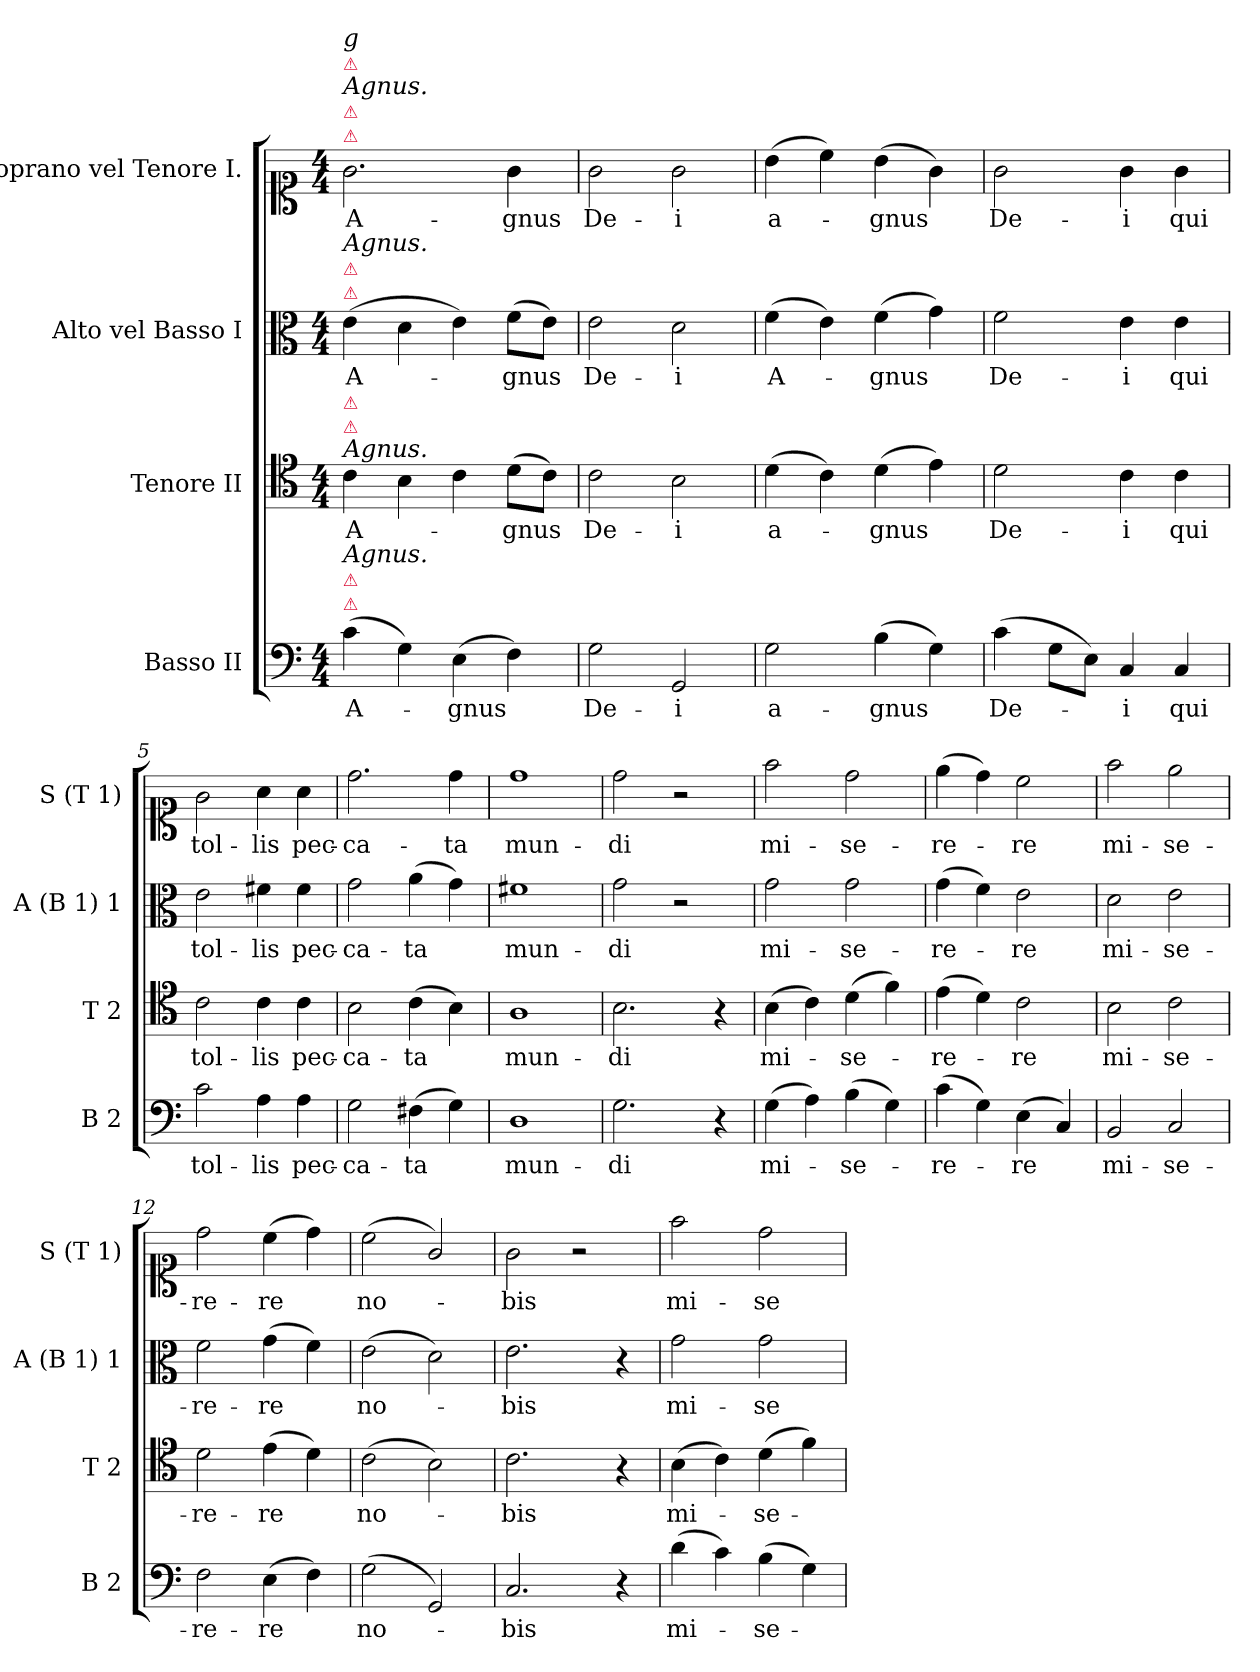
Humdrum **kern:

**kern	**text	**kern	**text	**kern	**text	**kern	**text
*part4	*part4	*part3	*part3	*part2	*part2	*part1	*part1
*staff4	*staff4	*staff3	*staff3	*staff2	*staff2	*staff1	*staff1
*I"Basso II	*	*I"Tenore II	*	*I"Alto vel Basso I	*	*I"Soprano vel Tenore I.	*
*I'B 2	*	*I'T 2	*	*I'A (B 1) 1	*	*I'S (T 1)	*
*clefF4	*	*clefC4	*	*clefC3	*	*clefC1	*
*k[]	*	*k[]	*	*k[]	*	*k[]	*
*C:	*	*C:	*	*C:	*	*C:	*
*M4/4	*	*M4/4	*	*M4/4	*	*M4/4	*
=1	=1	=1	=1	=1	=1	=1	=1
!	!	!	!	!	!	!LO:TX:a:color=crimson:t=⚠	!
!	!	!	!	!	!	!LO:TX:a:color=crimson:t=⚠	!
!	!	!	!	!	!	!LO:TX:a:i:t=Agnus.	!
!	!	!	!	!	!	!LO:TX:a:color=crimson:t=⚠	!
!	!	!	!	!	!	!LO:TX:a:i:t=g	!
!	!	!	!	!LO:TX:a:color=crimson:t=⚠	!	!	!
!	!	!	!	!LO:TX:a:color=crimson:t=⚠	!	!	!
!	!	!	!	!LO:TX:a:i:t=Agnus.	!	!	!
!	!	!LO:TX:a:i:t=Agnus.	!	!	!	!	!
!	!	!LO:TX:a:color=crimson:t=⚠	!	!	!	!	!
!	!	!LO:TX:a:color=crimson:t=⚠	!	!	!	!	!
!LO:TX:a:color=crimson:t=⚠	!	!	!	!	!	!	!
!LO:TX:a:color=crimson:t=⚠	!	!	!	!	!	!	!
!LO:TX:a:i:t=Agnus.	!	!	!	!	!	!	!
(>4c\	A-	4c\	A-	(>4e\	A-	2.g\	A-
4G\)	.	4B\	.	4d\	.	.	.
(>4E\	-gnus	4c\	.	4e\)	.	.	.
4F\)	.	(>8d\L	-gnus	(>8f\L	gnus	4g\	-gnus
.	.	8c\J)	.	8e\J)	.	.	.
=2	=2	=2	=2	=2	=2	=2	=2
2G\	De-	2c\	De-	2e\	De-	2g\	De-
2GG/	-i	2B\	-i	2d\	-i	2g\	-i
=3	=3	=3	=3	=3	=3	=3	=3
2G\	a-	(>4d\	a-	(>4f\	A-	(>4b\	a-
.	.	4c\)	.	4e\)	.	4cc\)	.
(>4B\	-gnus	(>4d\	-gnus	(>4f\	-gnus	(>4b\	-gnus
4G\)	.	4e\)	.	4g\)	.	4g\)	.
=4	=4	=4	=4	=4	=4	=4	=4
(>4c\	De-	2d\	De-	2f\	De-	2g\	De-
8G\L	.	.	.	.	.	.	.
8E\J)	.	.	.	.	.	.	.
4C/	-i	4c\	-i	4e\	-i	4g\	-i
4C/	qui	4c\	qui	4e\	qui	4g\	qui
=5	=5	=5	=5	=5	=5	=5	=5
2c\	tol-	2c\	tol-	2e\	tol-	2g\	tol-
4A\	-lis	4c\	-lis	4f#X\	-lis	4a\	-lis
4A\	pec-	4c\	pec-	4f#\	pec-	4a\	pec-
=6	=6	=6	=6	=6	=6	=6	=6
2G\	-ca-	2B\	-ca-	2g\	-ca-	2.dd\	-ca-
(>4F#X\	-ta	(>4c\	-ta	(>4a\	-ta	.	.
4G\)	.	4B\)	.	4g\)	.	4dd\	-ta
=7	=7	=7	=7	=7	=7	=7	=7
1D	mun-	1A	mun-	1f#X	mun-	1dd	mun-
=8	=8	=8	=8	=8	=8	=8	=8
2.G\	-di	2.B\	-di	2g\	-di	2dd\	-di
.	.	.	.	2r	.	2r	.
4r	.	4r	.	.	.	.	.
=9	=9	=9	=9	=9	=9	=9	=9
(>4G\	mi-	(>4B\	mi-	2g\	mi-	2ff\	mi-
4A\)	.	4c\)	.	.	.	.	.
(>4B\	-se-	(>4d\	-se-	2g\	-se-	2dd\	-se-
4G\)	.	4f\)	.	.	.	.	.
=10	=10	=10	=10	=10	=10	=10	=10
(>4c\	-re-	(>4e\	-re-	(>4g\	-re-	(>4ee\	-re-
4G\)	.	4d\)	.	4f\)	.	4dd\)	.
(>4E\	-re	2c\	-re	2e\	-re	2cc\	-re
4C/)	.	.	.	.	.	.	.
=11	=11	=11	=11	=11	=11	=11	=11
2BB/	mi-	2B\	mi-	2d\	mi-	2ff\	mi-
2C/	-se-	2c\	-se-	2e\	-se-	2ee\	-se-
=12	=12	=12	=12	=12	=12	=12	=12
2F\	-re-	2d\	-re-	2f\	-re-	2dd\	-re-
(>4E\	-re	(>4e\	-re	(>4g\	-re	(>4cc\	-re
4F\)	.	4d\)	.	4f\)	.	4dd\)	.
=13	=13	=13	=13	=13	=13	=13	=13
(>2G\	no-	(>2c\	no-	(>2e\	no-	(>2cc\	no-
2GG/)	.	2B\)	.	2d\)	.	2g/)	.
=14	=14	=14	=14	=14	=14	=14	=14
2.C/	-bis	2.c\	-bis	2.e\	-bis	2g\	-bis
.	.	.	.	.	.	2r	.
4r	.	4r	.	4r	.	.	.
=15	=15	=15	=15	=15	=15	=15	=15
(>4d\	mi-	(>4B\	mi-	2g\	mi-	2ff\	mi-
4c\)	.	4c\)	.	.	.	.	.
(>4B\	-se-	(>4d\	-se-	2g\	-se-	2dd\	-se-
4G\)	.	4f\)	.	.	.	.	.
=	=	=	=	=	=	=	=
*-	*-	*-	*-	*-	*-	*-	*-
